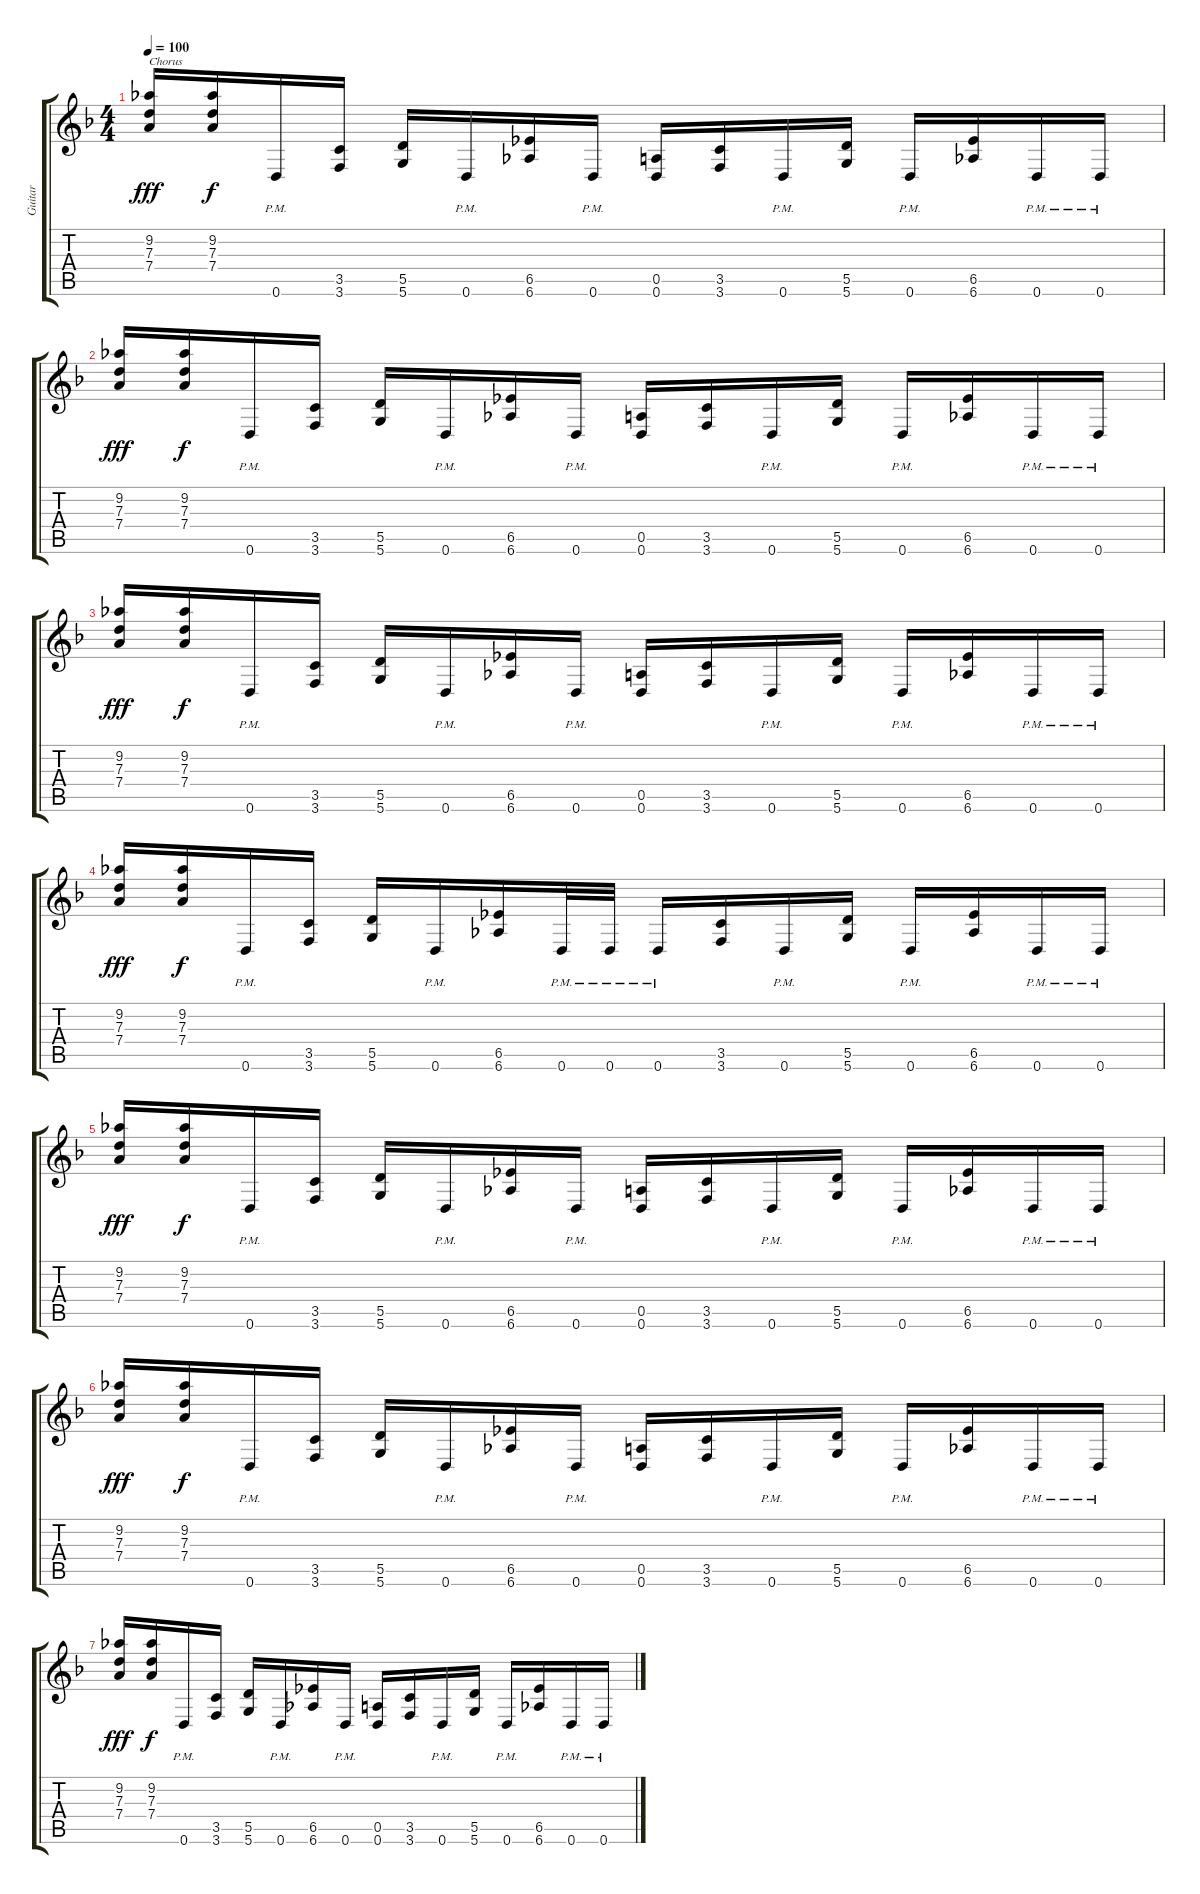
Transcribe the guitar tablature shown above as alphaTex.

\track ("Guitar" "Guitar") {instrument distortionguitar}
\staff {score tabs}
\tuning (E4 B3 G3 D3 A2 D2) {hide}
\ts (4 4)
\tempo 100
\clef g2
\ks dminor
(9.2 7.3 7.4).16{txt "Chorus" dy fff} (9.2 7.3 7.4).16{dy f} 0.6{pm}.16 (3.5 3.6).16 (5.5 5.6).16 0.6{pm}.16 (6.5 6.6).16 0.6{pm}.16 (0.5 0.6).16 (3.5 3.6).16 0.6{pm}.16 (5.5 5.6).16 0.6{pm}.16 (6.5 6.6).16 0.6{pm}.16 0.6{pm}.16 |
(9.2 7.3 7.4).16{dy fff} (9.2 7.3 7.4).16{dy f} 0.6{pm}.16 (3.5 3.6).16 (5.5 5.6).16 0.6{pm}.16 (6.5 6.6).16 0.6{pm}.16 (0.5 0.6).16 (3.5 3.6).16 0.6{pm}.16 (5.5 5.6).16 0.6{pm}.16 (6.5 6.6).16 0.6{pm}.16 0.6{pm}.16 |
(9.2 7.3 7.4).16{dy fff} (9.2 7.3 7.4).16{dy f} 0.6{pm}.16 (3.5 3.6).16 (5.5 5.6).16 0.6{pm}.16 (6.5 6.6).16 0.6{pm}.16 (0.5 0.6).16 (3.5 3.6).16 0.6{pm}.16 (5.5 5.6).16 0.6{pm}.16 (6.5 6.6).16 0.6{pm}.16 0.6{pm}.16 |
(9.2 7.3 7.4).16{dy fff} (9.2 7.3 7.4).16{dy f} 0.6{pm}.16 (3.5 3.6).16 (5.5 5.6).16 0.6{pm}.16 (6.5 6.6).16 0.6{pm}.32 0.6{pm}.32 0.6{pm}.16 (3.5 3.6).16 0.6{pm}.16 (5.5 5.6).16 0.6{pm}.16 (6.5 6.6).16 0.6{pm}.16 0.6{pm}.16 |
(9.2 7.3 7.4).16{dy fff} (9.2 7.3 7.4).16{dy f} 0.6{pm}.16 (3.5 3.6).16 (5.5 5.6).16 0.6{pm}.16 (6.5 6.6).16 0.6{pm}.16 (0.5 0.6).16 (3.5 3.6).16 0.6{pm}.16 (5.5 5.6).16 0.6{pm}.16 (6.5 6.6).16 0.6{pm}.16 0.6{pm}.16 |
(9.2 7.3 7.4).16{dy fff} (9.2 7.3 7.4).16{dy f} 0.6{pm}.16 (3.5 3.6).16 (5.5 5.6).16 0.6{pm}.16 (6.5 6.6).16 0.6{pm}.16 (0.5 0.6).16 (3.5 3.6).16 0.6{pm}.16 (5.5 5.6).16 0.6{pm}.16 (6.5 6.6).16 0.6{pm}.16 0.6{pm}.16 |
(9.2 7.3 7.4).16{dy fff} (9.2 7.3 7.4).16{dy f} 0.6{pm}.16 (3.5 3.6).16 (5.5 5.6).16 0.6{pm}.16 (6.5 6.6).16 0.6{pm}.16 (0.5 0.6).16 (3.5 3.6).16 0.6{pm}.16 (5.5 5.6).16 0.6{pm}.16 (6.5 6.6).16 0.6{pm}.16 0.6{pm}.16
